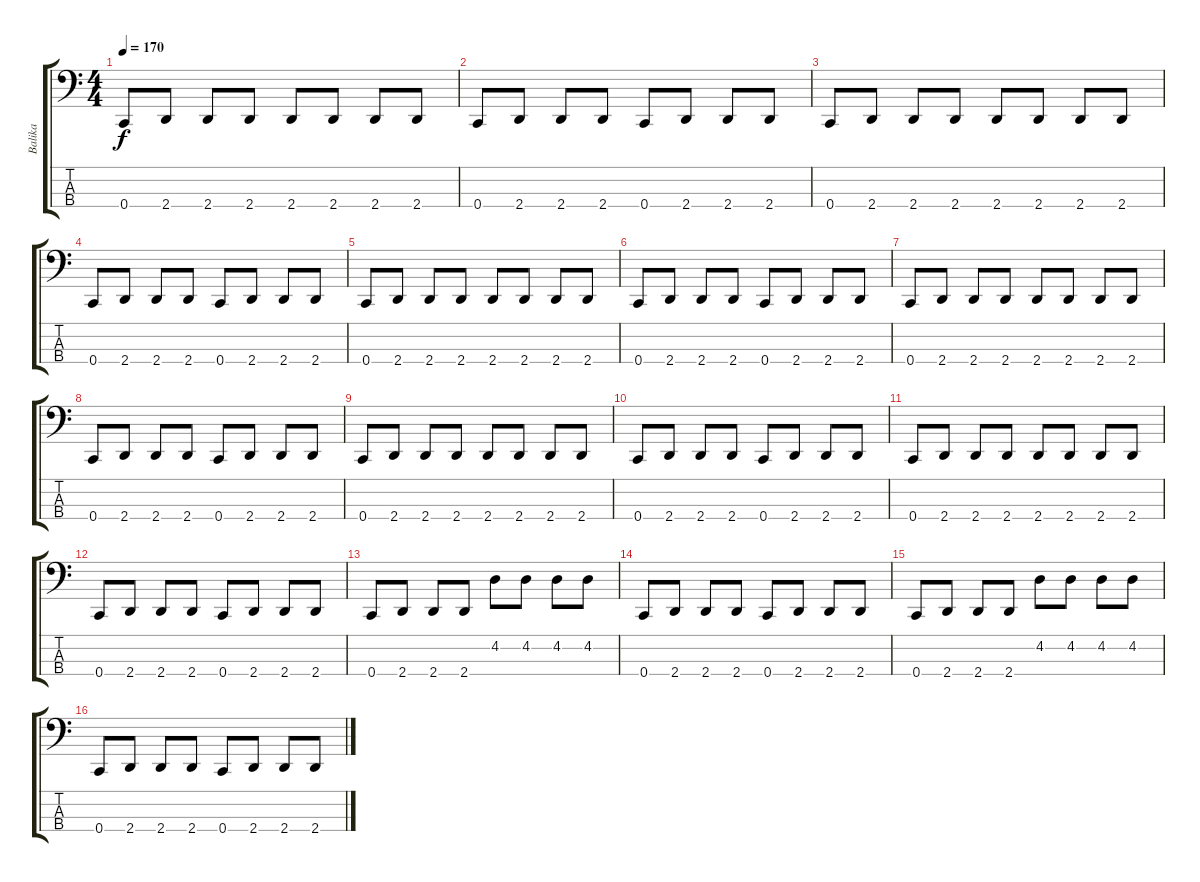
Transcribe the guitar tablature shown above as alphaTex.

\track ("Balika" "Balika") {instrument electricbassfinger}
\staff {score tabs}
\tuning (Eb2 Bb1 F1 C1) {hide}
\ts (4 4)
\tempo 170
\clef f4
\ks c
0.4.8{dy f} 2.4.8 2.4.8 2.4.8 2.4.8 2.4.8 2.4.8 2.4.8 |
0.4.8 2.4.8 2.4.8 2.4.8 0.4.8 2.4.8 2.4.8 2.4.8 |
0.4.8 2.4.8 2.4.8 2.4.8 2.4.8 2.4.8 2.4.8 2.4.8 |
0.4.8 2.4.8 2.4.8 2.4.8 0.4.8 2.4.8 2.4.8 2.4.8 |
0.4.8 2.4.8 2.4.8 2.4.8 2.4.8 2.4.8 2.4.8 2.4.8 |
0.4.8 2.4.8 2.4.8 2.4.8 0.4.8 2.4.8 2.4.8 2.4.8 |
0.4.8 2.4.8 2.4.8 2.4.8 2.4.8 2.4.8 2.4.8 2.4.8 |
0.4.8 2.4.8 2.4.8 2.4.8 0.4.8 2.4.8 2.4.8 2.4.8 |
0.4.8 2.4.8 2.4.8 2.4.8 2.4.8 2.4.8 2.4.8 2.4.8 |
0.4.8 2.4.8 2.4.8 2.4.8 0.4.8 2.4.8 2.4.8 2.4.8 |
0.4.8 2.4.8 2.4.8 2.4.8 2.4.8 2.4.8 2.4.8 2.4.8 |
0.4.8 2.4.8 2.4.8 2.4.8 0.4.8 2.4.8 2.4.8 2.4.8 |
0.4.8 2.4.8 2.4.8 2.4.8 4.2.8 4.2.8 4.2.8 4.2.8 |
0.4.8 2.4.8 2.4.8 2.4.8 0.4.8 2.4.8 2.4.8 2.4.8 |
0.4.8 2.4.8 2.4.8 2.4.8 4.2.8 4.2.8 4.2.8 4.2.8 |
0.4.8 2.4.8 2.4.8 2.4.8 0.4.8 2.4.8 2.4.8 2.4.8
